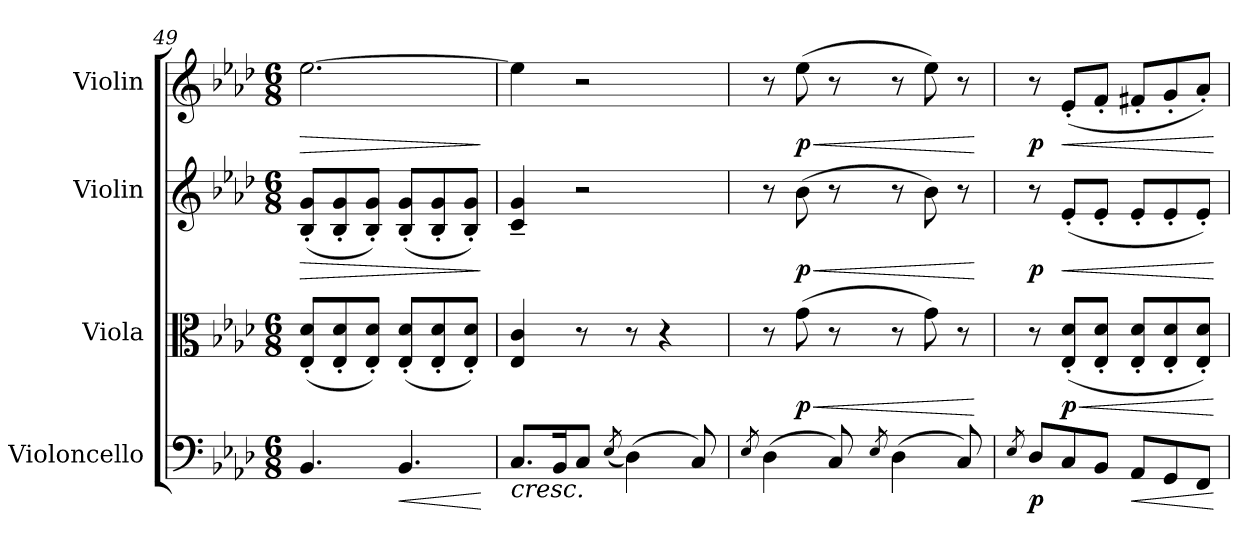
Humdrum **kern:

**kern	**dynam	**kern	**dynam	**kern	**dynam	**kern	**dynam
*part4	*part4	*part3	*part3	*part2	*part2	*part1	*part1
*staff4	*staff4	*staff3	*staff3	*staff2	*staff2	*staff1	*staff1
*I"Violoncello	*	*I"Viola	*	*I"Violin	*	*I"Violin	*
*I'Vc.	*	*I'Vla.	*	*I'Vln.	*	*I'Vln.	*
*clefF4	*	*clefC3	*	*clefG2	*	*clefG2	*
*k[b-e-a-d-]	*	*k[b-e-a-d-]	*	*k[b-e-a-d-]	*	*k[b-e-a-d-]	*
*M6/8	*	*M6/8	*	*M6/8	*	*M6/8	*
=49	=49	=49	=49	=49	=49	=49	=49
!	!	!	!	!	!LO:HP:b	!	!LO:HP:b
4.BB-/	.	(<8E-/' 8d-/'L	.	(<8B-/' 8g/'L	>	[2.ee-\	>
.	.	8E-/' 8d-/'	.	8B-/' 8g/'	.	.	.
.	.	8E-/' 8d-/'J)	.	8B-/' 8g/'J)	.	.	.
!	!LO:HP:b	!	!	!	!	!	!
4.BB-/	<	(<8E-/' 8d-/'L	.	(<8B-/' 8g/'L	.	.	.
.	.	8E-/' 8d-/'	.	8B-/' 8g/'	.	.	.
.	.	8E-/' 8d-/'J)	.	8B-/' 8g/'J)	.	.	.
.	[	.	.	.	]	.	]
=50	=50	=50	=50	=50	=50	=50	=50
!LO:TX:b:i:t=cresc.	!	!	!	!	!	!	!
8.C/L	.	4E-/ 4c/	.	4c/~ 4g/~	.	4ee-\]	.
16BB-/K	.	.	.	.	.	.	.
8C/J	.	8r	.	2r	.	2r	.
(<8qE-/	.	.	.	.	.	.	.
(>4D-\)	.	8r	.	.	.	.	.
.	.	4r	.	.	.	.	.
8C/)	.	.	.	.	.	.	.
!!LO:PB:g=z
=51	=51	=51	=51	=51	=51	=51	=51
8qE-/	.	.	.	.	.	.	.
(>4D-\	.	8r	.	8r	.	8r	.
!	!	!	!LO:HP:b	!	!LO:HP:b	!	!LO:HP:b
!	!	!	!LO:DY:n=1:b	!	!LO:DY:n=1:b	!	!LO:DY:n=1:b
.	.	(>8g\	< p	(>8b-\	< p	(>8ee-\	< p
8C/)	.	8r	.	8r	.	8r	.
8qE-/	.	.	.	.	.	.	.
(>4D-\	.	8r	.	8r	.	8r	.
.	.	8g\)	.	8b-\)	.	8ee-\)	.
8C/)	.	8r	.	8r	.	8r	.
.	.	.	[	.	[	.	[
=52	=52	=52	=52	=52	=52	=52	=52
8qE-/	.	.	.	.	.	.	.
!	!LO:DY:b	!	!	!	!LO:DY:b	!	!LO:DY:b
8D-/L	p	8r	.	8r	p	8r	p
!	!	!	!LO:HP:b	!	!LO:HP:b	!	!LO:HP:b
!	!	!	!LO:DY:n=1:b	!	!	!	!
8C/	.	(<8E-/' 8d-/'L	< p	(<8e-'/L	<	(<8e-'/L	<
8BB-/J	.	8E-/' 8d-/'J	.	8e-'/J	.	8f'/J	.
!	!LO:HP:b	!	!	!	!	!	!
8AA-/L	<	8E-/' 8d-/'L	.	8e-'/L	.	8f#X'/L	.
8GG/	.	8E-/' 8d-/'	.	8e-'/	.	8g'/	.
8FF/J	.	8E-/' 8d-/'J)	.	8e-'/J)	.	8a-'/J)	.
.	[	.	[	.	[	.	[
=	=	=	=	=	=	=	=
*-	*-	*-	*-	*-	*-	*-	*-
